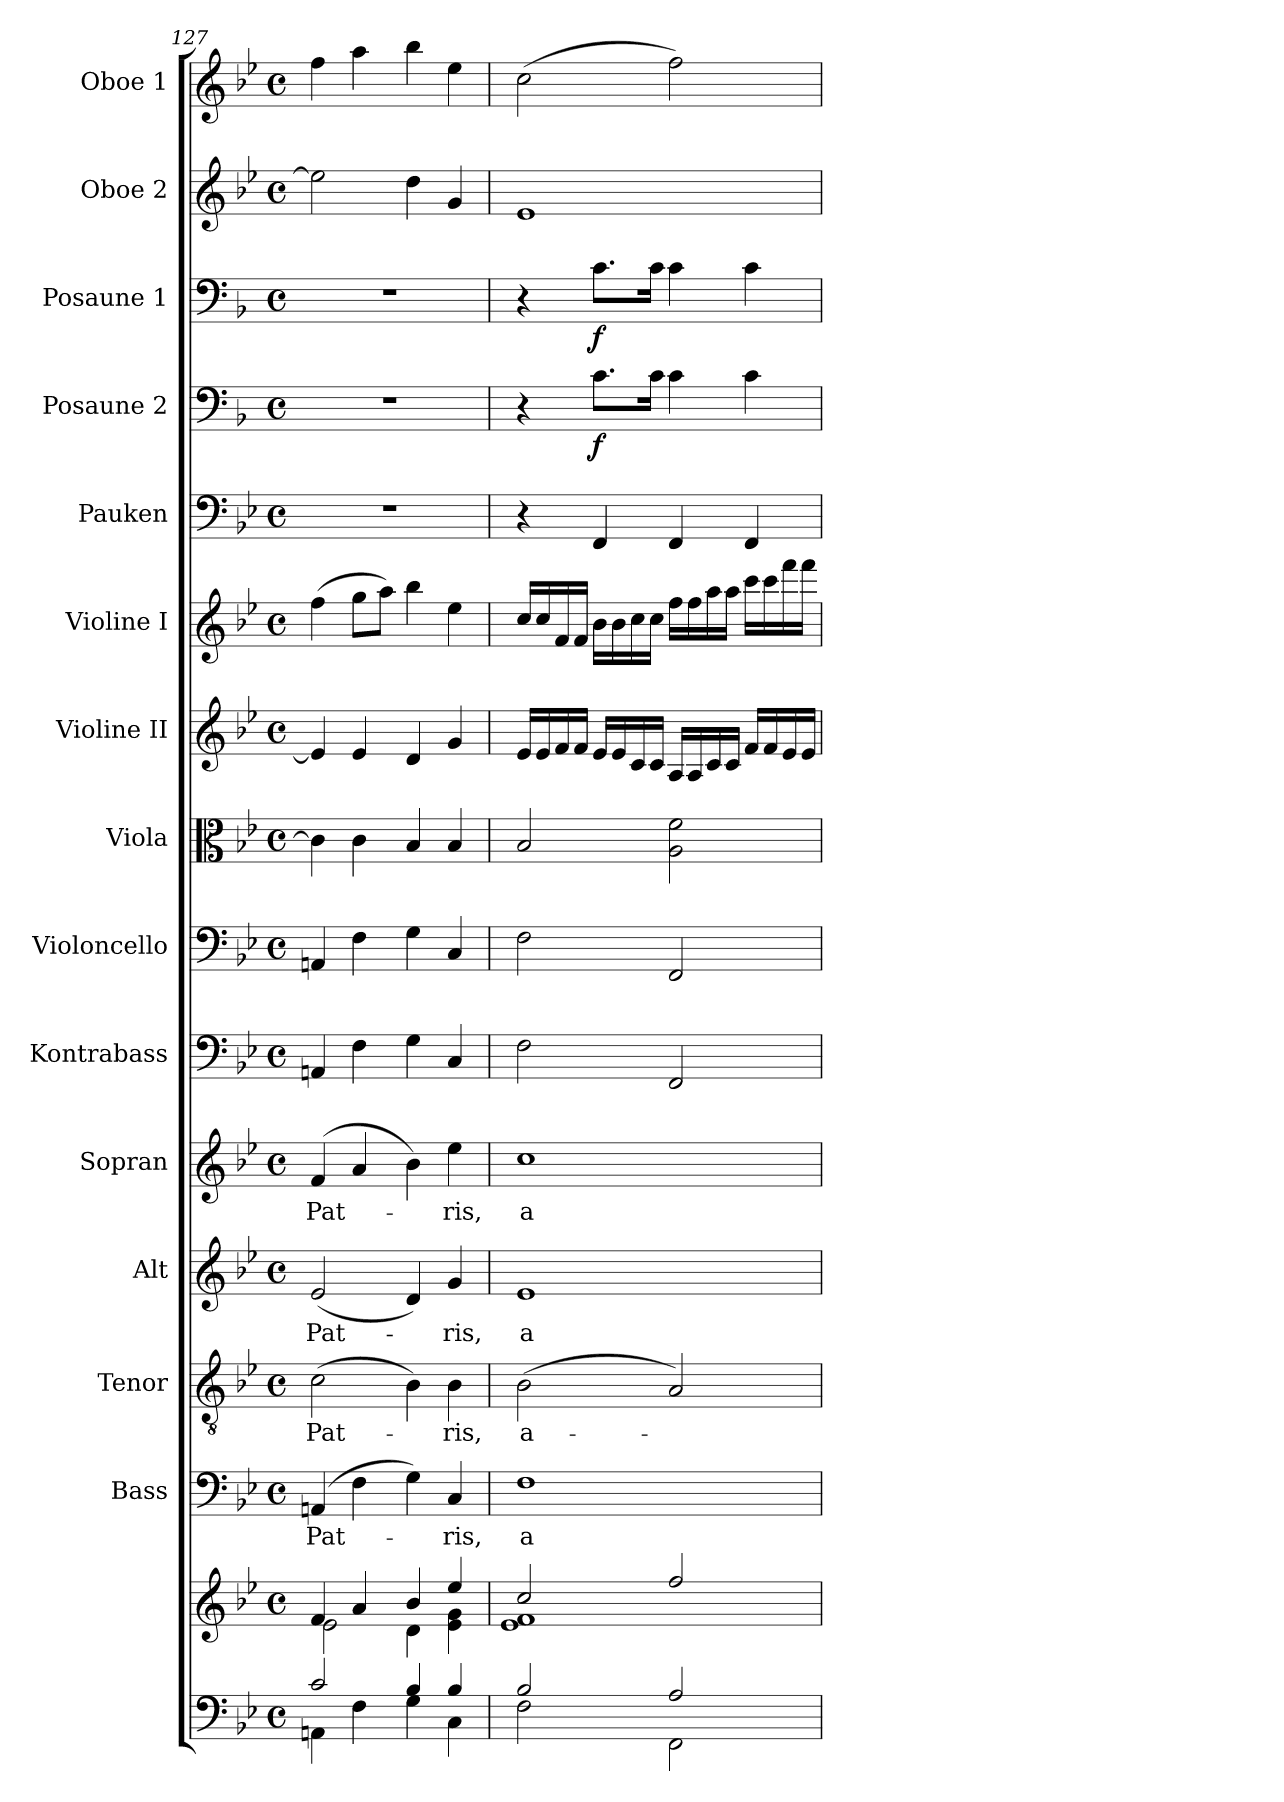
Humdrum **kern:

**kern	**kern	**kern	**text	**kern	**text	**kern	**text	**kern	**text	**kern	**kern	**kern	**kern	**kern	**kern	**kern	**dynam	**kern	**dynam	**kern	**kern
*part15	*part15	*part14	*part14	*part13	*part13	*part12	*part12	*part11	*part11	*part10	*part9	*part8	*part7	*part6	*part5	*part4	*part4	*part3	*part3	*part2	*part1
*staff16	*staff15	*staff14	*staff14	*staff13	*staff13	*staff12	*staff12	*staff11	*staff11	*staff10	*staff9	*staff8	*staff7	*staff6	*staff5	*staff4	*staff4	*staff3	*staff3	*staff2	*staff1
*	*	*I"Bass	*	*I"Tenor	*	*I"Alt	*	*I"Sopran	*	*I"Kontrabass	*I"Violoncello	*I"Viola	*I"Violine II	*I"Violine I	*I"Pauken	*I"Posaune 2	*	*I"Posaune 1	*	*I"Oboe 2	*I"Oboe 1
*	*	*I'B.	*	*I'T.	*	*I'A.	*	*I'S.	*	*I'Kb.	*I'Vc.	*I'Vla.	*I'Vl. II	*I'Vl. I	*I'Pk.	*I'Pos. 2	*	*I'Pos. 1	*	*I'Ob. 2	*I'Ob. 1
!!LO:PB:g=z
*clefF4	*clefG2	*clefF4	*	*clefGv2	*	*clefG2	*	*clefG2	*	*clefF4	*clefF4	*clefC3	*clefG2	*clefG2	*clefF4	*clefF4	*	*clefF4	*	*clefG2	*clefG2
*	*	*	*	*	*	*	*	*	*	*ITrd7c12	*	*	*	*	*	*ITrd4c7	*	*ITrd4c7	*	*	*
*k[b-e-]	*k[b-e-]	*k[b-e-]	*	*k[b-e-]	*	*k[b-e-]	*	*k[b-e-]	*	*k[b-e-]	*k[b-e-]	*k[b-e-]	*k[b-e-]	*k[b-e-]	*k[b-e-]	*k[b-e-]	*	*k[b-e-]	*	*k[b-e-]	*k[b-e-]
*B-:	*B-:	*B-:	*	*B-:	*	*B-:	*	*B-:	*	*B-:	*B-:	*B-:	*B-:	*B-:	*B-:	*B-:	*	*B-:	*	*B-:	*B-:
*M4/4	*M4/4	*M4/4	*	*M4/4	*	*M4/4	*	*M4/4	*	*M4/4	*M4/4	*M4/4	*M4/4	*M4/4	*M4/4	*M4/4	*	*M4/4	*	*M4/4	*M4/4
*met(c)	*met(c)	*met(c)	*	*met(c)	*	*met(c)	*	*met(c)	*	*met(c)	*met(c)	*met(c)	*met(c)	*met(c)	*met(c)	*met(c)	*	*met(c)	*	*met(c)	*met(c)
=127	=127	=127	=127	=127	=127	=127	=127	=127	=127	=127	=127	=127	=127	=127	=127	=127	=127	=127	=127	=127	=127
*^	*^	*	*	*	*	*	*	*	*	*	*	*	*	*	*	*	*	*	*	*	*
!	!	!	!	!	!LO:LY:b	!	!LO:LY:b	!	!LO:LY:b	!	!LO:LY:b	!	!	!	!	!	!	!	!	!	!	!	!
2c/	4AAn\	4f/	2e-\	(4AAn/	Pat-	(>2c\	Pat-	(<2e-/	Pat-	(4f/	Pat-	4AAAn/	4AAn/	4c\]	4e-/]	(>4ff\	1r	1r	.	1r	.	2ee-\]	4ff\
.	4F\	4a/	.	4F\	.	.	.	.	.	4a/	.	4FF\	4F\	4c\	4e-/	8gg\L	.	.	.	.	.	.	4aa\
.	.	.	.	.	.	.	.	.	.	.	.	.	.	.	.	8aa\J)	.	.	.	.	.	.	.
4B-/	4G\	4b-/	4d\	4G\)	.	4B-\)	.	4d/)	.	4b-\)	.	4GG\	4G\	4B-/	4d/	4bb-\	.	.	.	.	.	4dd\	4bb-\
!	!	!	!	!	!LO:LY:b	!	!LO:LY:b	!	!LO:LY:b	!	!LO:LY:b	!	!	!	!	!	!	!	!	!	!	!	!
4B-/	4C\	4ee-/	4e-\ 4g\	4C/	-ris,	4B-\	-ris,	4g/	-ris,	4ee-\	-ris,	4CC/	4C/	4B-/	4g/	4ee-\	.	.	.	.	.	4g/	4ee-\
=128	=128	=128	=128	=128	=128	=128	=128	=128	=128	=128	=128	=128	=128	=128	=128	=128	=128	=128	=128	=128	=128	=128	=128
!	!	!	!	!	!LO:LY:b	!	!LO:LY:b	!	!LO:LY:b	!	!LO:LY:b	!	!	!	!	!	!	!	!	!	!	!	!
2B-/	2F\	2cc/	1e- 1f	1F	a-	(>2B-\	a-	1e-	a-	1cc	a-	2FF\	2F\	2B-/	16e-/LL	16cc/LL	4r	4r	.	4r	.	1e-	(>2cc\
.	.	.	.	.	.	.	.	.	.	.	.	.	.	.	16e-/	16cc/	.	.	.	.	.	.	.
.	.	.	.	.	.	.	.	.	.	.	.	.	.	.	16f/	16f/	.	.	.	.	.	.	.
.	.	.	.	.	.	.	.	.	.	.	.	.	.	.	16f/JJ	16f/JJ	.	.	.	.	.	.	.
!	!	!	!	!	!	!	!	!	!	!	!	!	!	!	!	!	!	!	!LO:DY:b	!	!LO:DY:b	!	!
.	.	.	.	.	.	.	.	.	.	.	.	.	.	.	16e-/LL	16b-\LL	4FF/	8.F\L	f	8.F\L	f	.	.
.	.	.	.	.	.	.	.	.	.	.	.	.	.	.	16e-/	16b-\	.	.	.	.	.	.	.
.	.	.	.	.	.	.	.	.	.	.	.	.	.	.	16c/	16cc\	.	.	.	.	.	.	.
.	.	.	.	.	.	.	.	.	.	.	.	.	.	.	16c/JJ	16cc\JJ	.	16F\Jk	.	16F\Jk	.	.	.
2A/	2FF\	2ff/	.	.	.	2A/)	.	.	.	.	.	2FFF/	2FF/	2A\ 2f\	16A/LL	16ff\LL	4FF/	4F\	.	4F\	.	.	2ff\)
.	.	.	.	.	.	.	.	.	.	.	.	.	.	.	16A/	16ff\	.	.	.	.	.	.	.
.	.	.	.	.	.	.	.	.	.	.	.	.	.	.	16c/	16aa\	.	.	.	.	.	.	.
.	.	.	.	.	.	.	.	.	.	.	.	.	.	.	16c/JJ	16aa\JJ	.	.	.	.	.	.	.
.	.	.	.	.	.	.	.	.	.	.	.	.	.	.	16f/LL	16ccc\LL	4FF/	4F\	.	4F\	.	.	.
.	.	.	.	.	.	.	.	.	.	.	.	.	.	.	16f/	16ccc\	.	.	.	.	.	.	.
.	.	.	.	.	.	.	.	.	.	.	.	.	.	.	16e-/	16fff\	.	.	.	.	.	.	.
.	.	.	.	.	.	.	.	.	.	.	.	.	.	.	16e-/JJ	16fff\JJ	.	.	.	.	.	.	.
*v	*v	*	*	*	*	*	*	*	*	*	*	*	*	*	*	*	*	*	*	*	*	*	*
*	*v	*v	*	*	*	*	*	*	*	*	*	*	*	*	*	*	*	*	*	*	*	*
=	=	=	=	=	=	=	=	=	=	=	=	=	=	=	=	=	=	=	=	=	=
*-	*-	*-	*-	*-	*-	*-	*-	*-	*-	*-	*-	*-	*-	*-	*-	*-	*-	*-	*-	*-	*-
